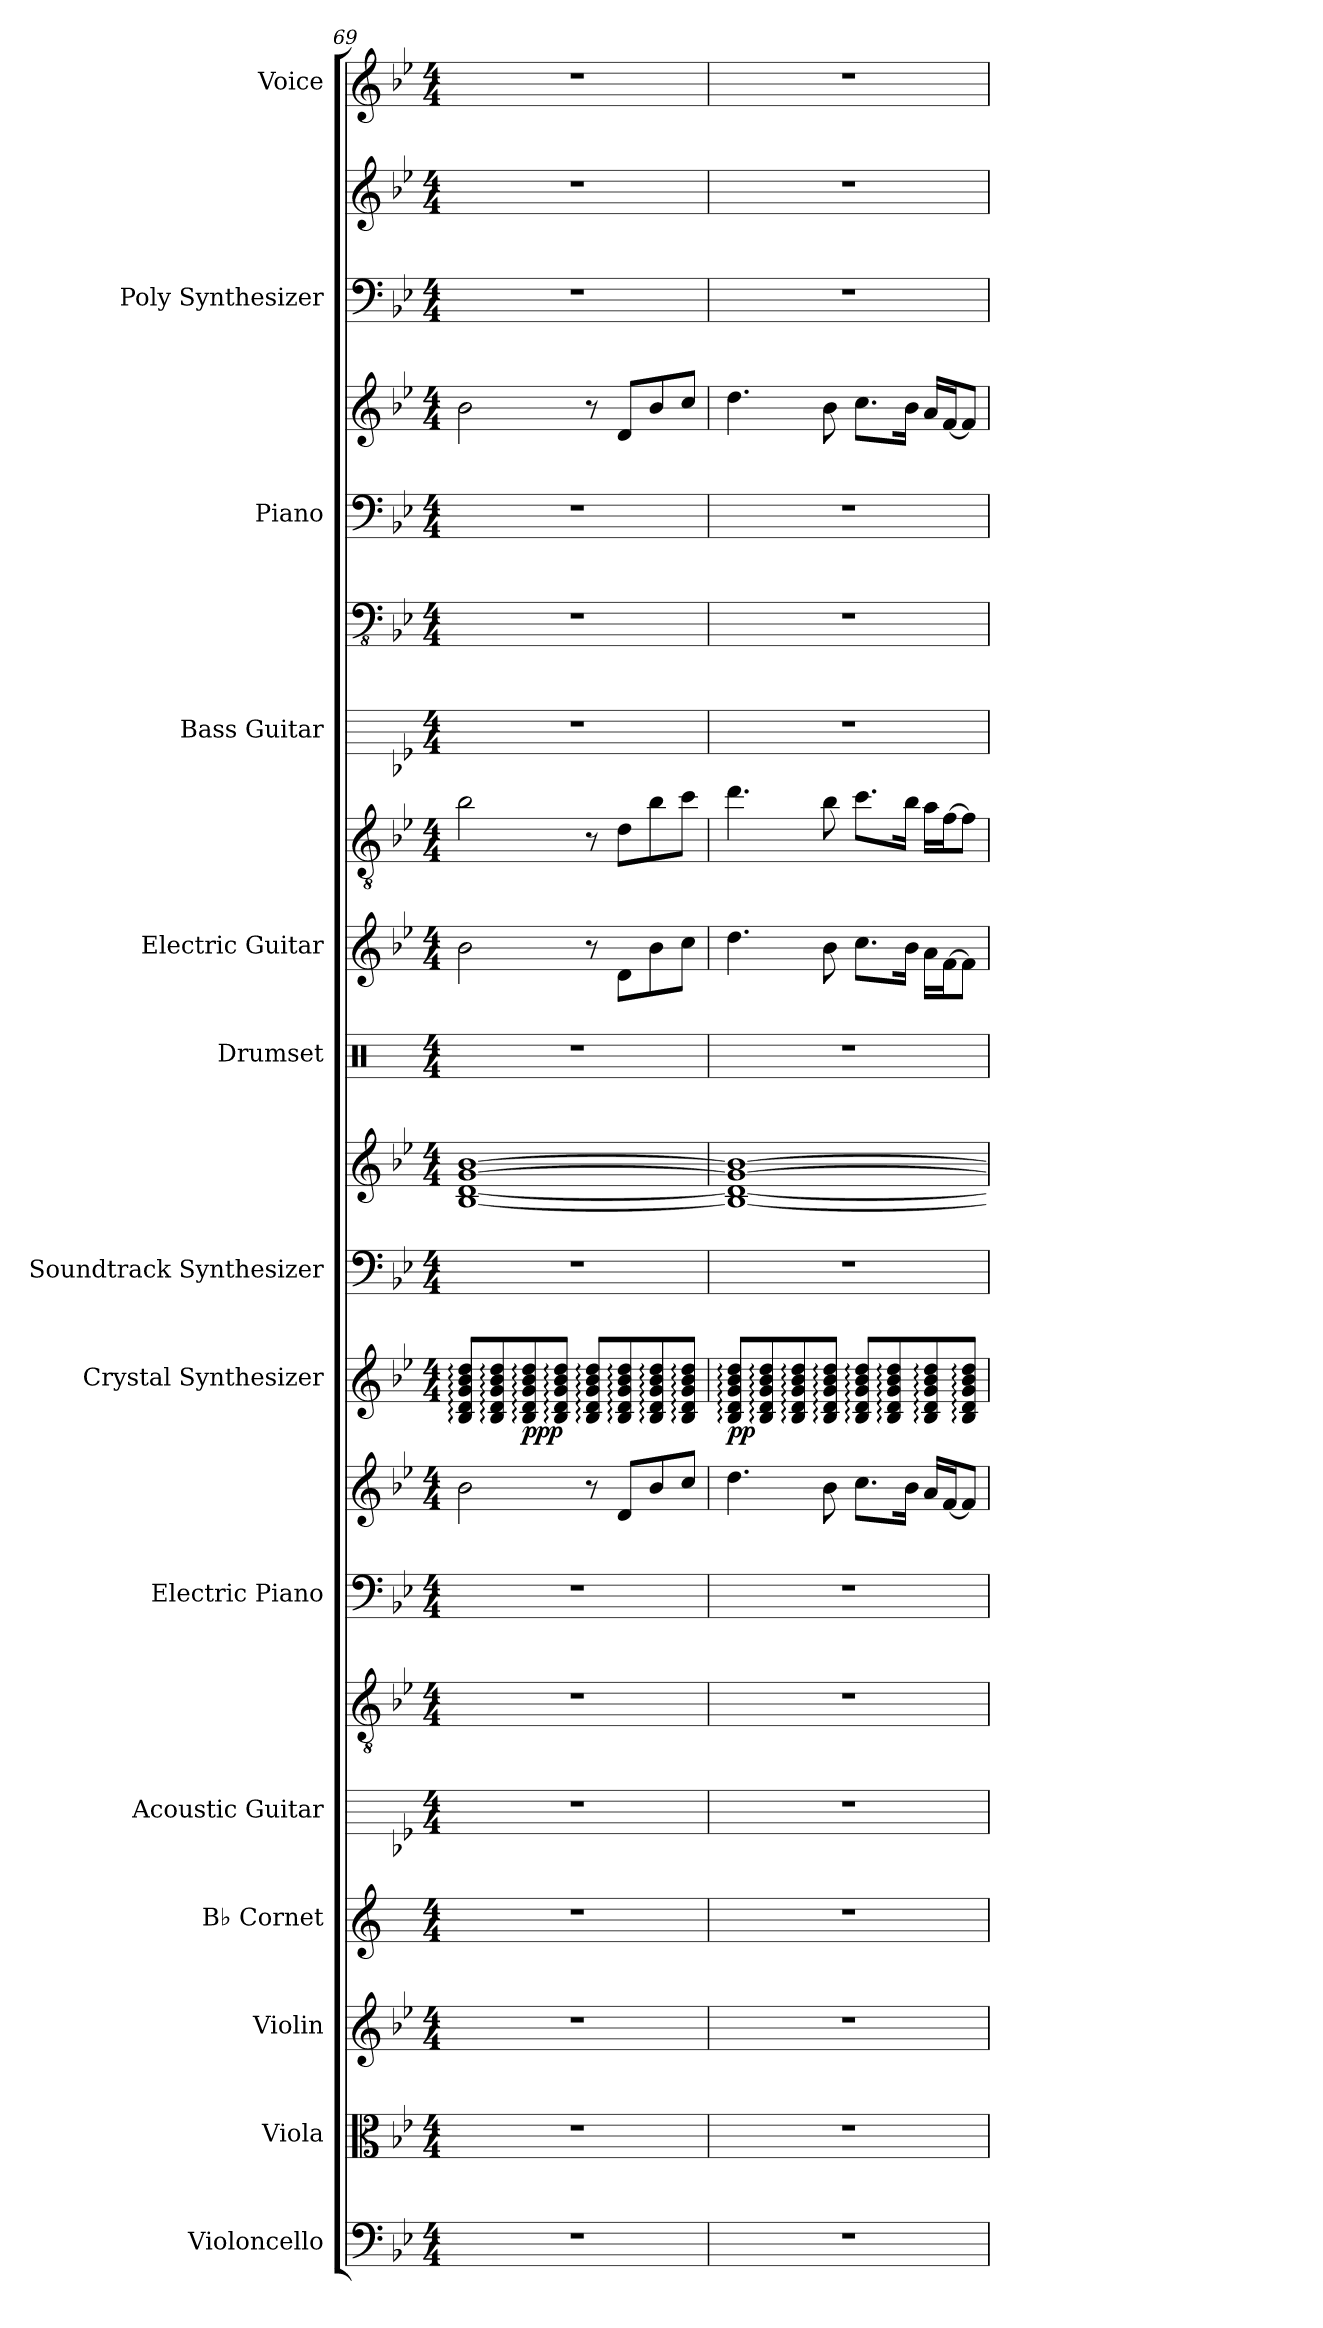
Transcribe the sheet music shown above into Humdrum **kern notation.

**kern	**kern	**kern	**kern	**kern	**kern	**kern	**kern	**kern	**dynam	**kern	**kern	**kern	**kern	**kern	**kern	**kern	**kern	**kern	**kern	**kern	**kern
*part14	*part13	*part12	*part11	*part10	*part10	*part9	*part9	*part8	*part8	*part7	*part7	*part6	*part5	*part5	*part4	*part4	*part3	*part3	*part2	*part2	*part1
*staff21	*staff20	*staff19	*staff18	*staff17	*staff16	*staff15	*staff14	*staff13	*staff13	*staff12	*staff11	*staff10	*staff9	*staff8	*staff7	*staff6	*staff5	*staff4	*staff3	*staff2	*staff1
*I"Violoncello	*I"Viola	*I"Violin	*I"B♭ Cornet	*I"Acoustic Guitar	*	*I"Electric Piano	*	*I"Crystal Synthesizer	*	*I"Soundtrack Synthesizer	*	*I"Drumset	*I"Electric Guitar	*	*I"Bass Guitar	*	*I"Piano	*	*I"Poly Synthesizer	*	*I"Voice
*I'Vc.	*I'Vla.	*I'Vln.	*I'B♭ Cnt.	*I'Guit.	*	*I'El. Pno.	*	*I'Synth.	*	*I'Synth.	*	*I'Drs.	*I'El. Guit.	*	*I'B. Guit.	*	*I'Pno.	*	*I'Synth.	*	*I'Vo.
*clefF4	*clefC3	*clefG2	*clefG2	*	*clefGv2	*clefF4	*clefG2	*clefG2	*	*clefF4	*clefG2	*clefX	*	*clefGv2	*	*clefFv4	*clefF4	*clefG2	*clefF4	*clefG2	*clefG2
*	*	*	*ITrd1c2	*	*	*	*	*	*	*	*	*	*	*	*	*	*	*	*	*	*
*k[b-e-]	*k[b-e-]	*k[b-e-]	*k[b-e-]	*k[b-e-]	*k[b-e-]	*k[b-e-]	*k[b-e-]	*k[b-e-]	*	*k[b-e-]	*k[b-e-]	*k[]	*k[b-e-]	*k[b-e-]	*k[b-e-]	*k[b-e-]	*k[b-e-]	*k[b-e-]	*k[b-e-]	*k[b-e-]	*k[b-e-]
*M4/4	*M4/4	*M4/4	*M4/4	*M4/4	*M4/4	*M4/4	*M4/4	*M4/4	*	*M4/4	*M4/4	*M4/4	*M4/4	*M4/4	*M4/4	*M4/4	*M4/4	*M4/4	*M4/4	*M4/4	*M4/4
=69	=69	=69	=69	=69	=69	=69	=69	=69	=69	=69	=69	=69	=69	=69	=69	=69	=69	=69	=69	=69	=69
1r	1r	1r	1r	1r	1r	1r	2b-\	8B-/: 8d/: 8g/: 8b-/: 8dd/:L	.	1r	[1B- [1d [1g [1b-	1r	2b-\	2b-\	1r	1r	1r	2b-\	1r	1r	1r
.	.	.	.	.	.	.	.	8B-/: 8d/: 8g/: 8b-/: 8dd/:	.	.	.	.	.	.	.	.	.	.	.	.	.
!	!	!	!	!	!	!	!	!	!LO:DY:b	!	!	!	!	!	!	!	!	!	!	!	!
.	.	.	.	.	.	.	.	8B-/: 8d/: 8g/: 8b-/: 8dd/:	ppp	.	.	.	.	.	.	.	.	.	.	.	.
.	.	.	.	.	.	.	.	8B-/: 8d/: 8g/: 8b-/: 8dd/:J	.	.	.	.	.	.	.	.	.	.	.	.	.
.	.	.	.	.	.	.	8r	8B-/: 8d/: 8g/: 8b-/: 8dd/:L	.	.	.	.	8r	8r	.	.	.	8r	.	.	.
.	.	.	.	.	.	.	8d/L	8B-/: 8d/: 8g/: 8b-/: 8dd/:	.	.	.	.	8d\L	8d\L	.	.	.	8d/L	.	.	.
.	.	.	.	.	.	.	8b-/	8B-/: 8d/: 8g/: 8b-/: 8dd/:	.	.	.	.	8b-\	8b-\	.	.	.	8b-/	.	.	.
.	.	.	.	.	.	.	8cc/J	8B-/: 8d/: 8g/: 8b-/: 8dd/:J	.	.	.	.	8cc\J	8cc\J	.	.	.	8cc/J	.	.	.
=70	=70	=70	=70	=70	=70	=70	=70	=70	=70	=70	=70	=70	=70	=70	=70	=70	=70	=70	=70	=70	=70
!	!	!	!	!	!	!	!	!	!LO:DY:b	!	!	!	!	!	!	!	!	!	!	!	!
1r	1r	1r	1r	1r	1r	1r	4.dd\	8B-/: 8d/: 8g/: 8b-/: 8dd/:L	pp	1r	1B-_ 1d_ 1g_ 1b-_	1r	4.dd\	4.dd\	1r	1r	1r	4.dd\	1r	1r	1r
.	.	.	.	.	.	.	.	8B-/: 8d/: 8g/: 8b-/: 8dd/:	.	.	.	.	.	.	.	.	.	.	.	.	.
.	.	.	.	.	.	.	.	8B-/: 8d/: 8g/: 8b-/: 8dd/:	.	.	.	.	.	.	.	.	.	.	.	.	.
.	.	.	.	.	.	.	8b-\	8B-/: 8d/: 8g/: 8b-/: 8dd/:J	.	.	.	.	8b-\	8b-\	.	.	.	8b-\	.	.	.
.	.	.	.	.	.	.	8.cc\L	8B-/: 8d/: 8g/: 8b-/: 8dd/:L	.	.	.	.	8.cc\L	8.cc\L	.	.	.	8.cc\L	.	.	.
.	.	.	.	.	.	.	.	8B-/: 8d/: 8g/: 8b-/: 8dd/:	.	.	.	.	.	.	.	.	.	.	.	.	.
.	.	.	.	.	.	.	16b-\Jk	.	.	.	.	.	16b-\Jk	16b-\Jk	.	.	.	16b-\Jk	.	.	.
.	.	.	.	.	.	.	16a/LL	8B-/: 8d/: 8g/: 8b-/: 8dd/:	.	.	.	.	16a\LL	16a\LL	.	.	.	16a/LL	.	.	.
.	.	.	.	.	.	.	[16f/J	.	.	.	.	.	[16f\J	[16f\J	.	.	.	[16f/J	.	.	.
.	.	.	.	.	.	.	8f/J]	8B-/: 8d/: 8g/: 8b-/: 8dd/:J	.	.	.	.	8f\J]	8f\J]	.	.	.	8f/J]	.	.	.
=	=	=	=	=	=	=	=	=	=	=	=	=	=	=	=	=	=	=	=	=	=
*-	*-	*-	*-	*-	*-	*-	*-	*-	*-	*-	*-	*-	*-	*-	*-	*-	*-	*-	*-	*-	*-
